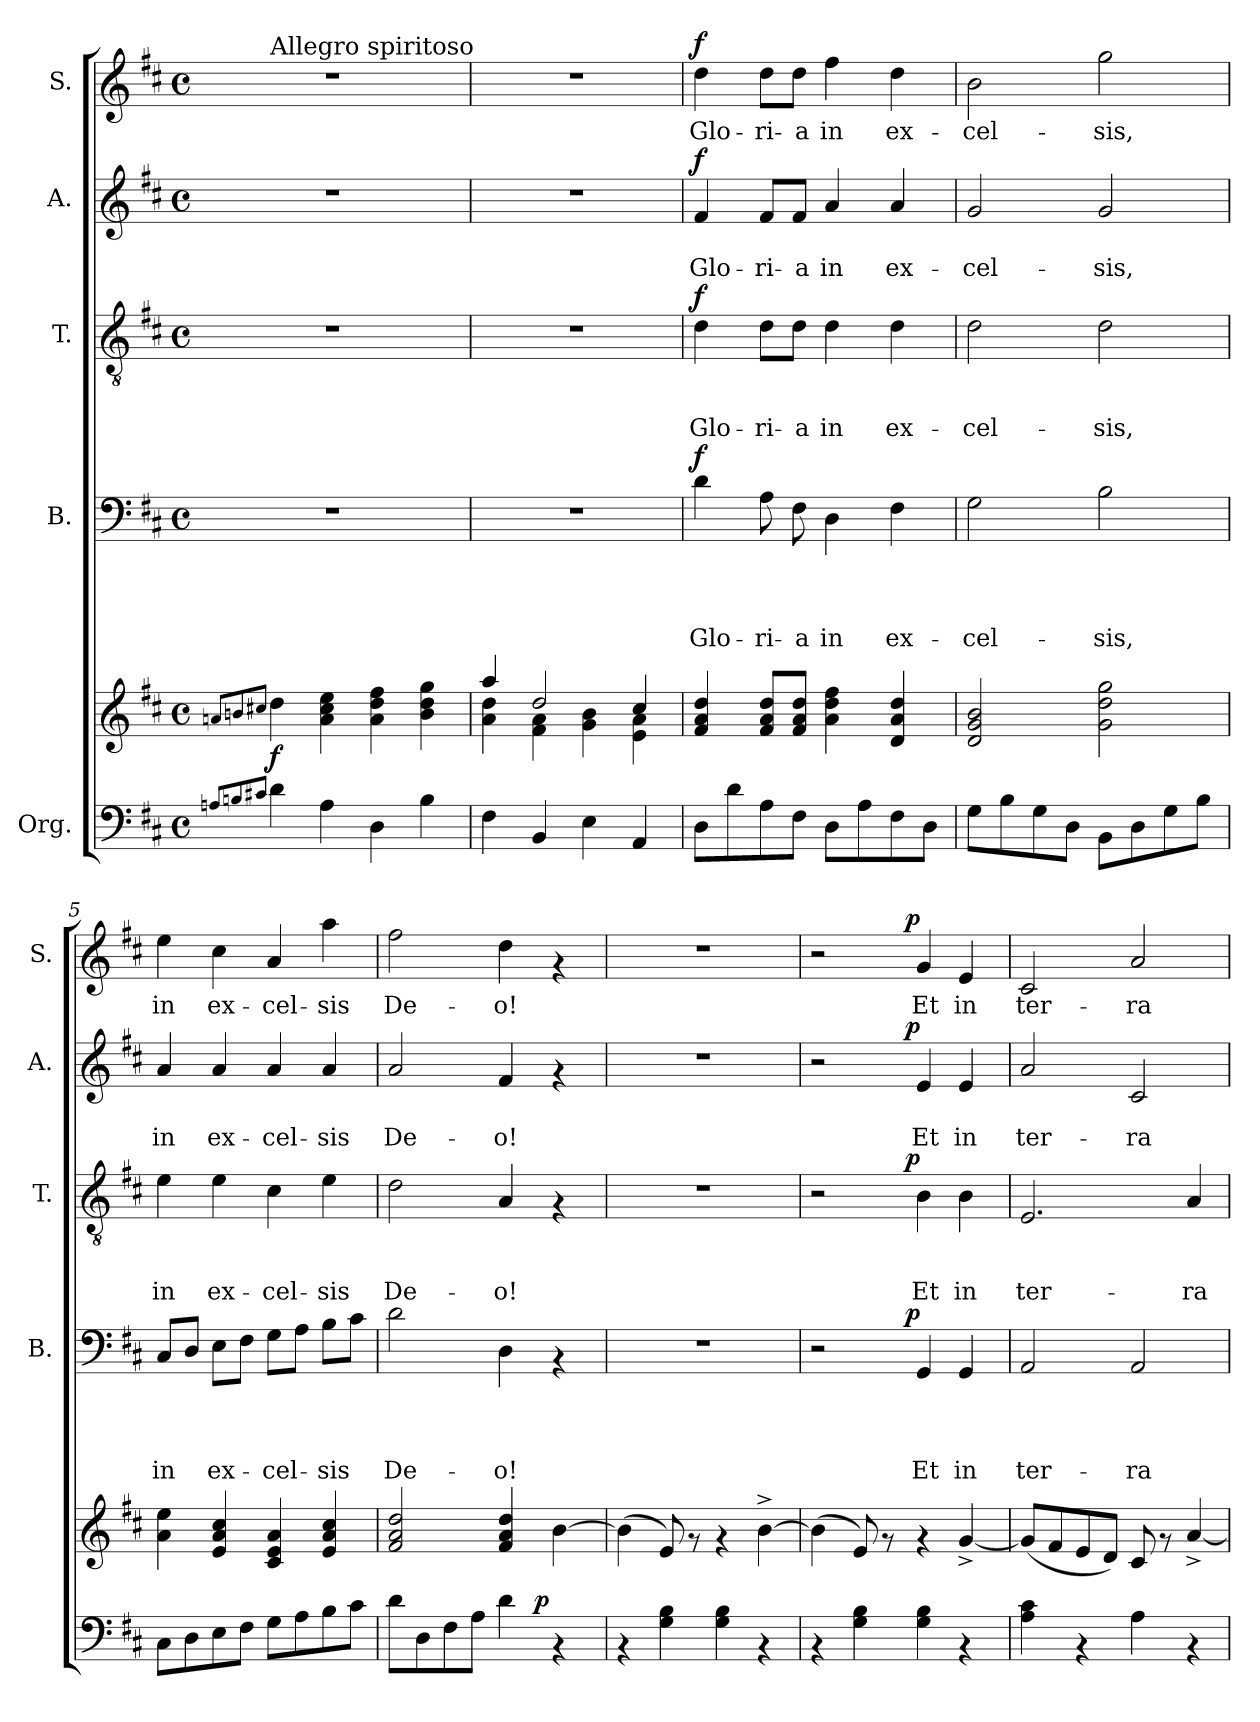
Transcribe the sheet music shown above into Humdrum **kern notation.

**kern	**kern	**dynam	**kern	**text	**text	**text	**text	**dynam	**kern	**text	**text	**text	**dynam	**kern	**text	**text	**dynam	**kern	**text	**dynam
*part5	*part5	*part5	*part4	*part4	*part4	*part4	*part4	*part4	*part3	*part3	*part3	*part3	*part3	*part2	*part2	*part2	*part2	*part1	*part1	*part1
*staff6	*staff5	*staff5/6	*staff4	*staff4	*staff4	*staff4	*staff4	*staff4	*staff3	*staff3	*staff3	*staff3	*staff3	*staff2	*staff2	*staff2	*staff2	*staff1	*staff1	*staff1
*I"Org.	*	*	*I"B.	*	*	*	*	*	*I"T.	*	*	*	*	*I"A.	*	*	*	*I"S.	*	*
*	*	*	*I'B.	*	*	*	*	*	*I'T.	*	*	*	*	*I'A.	*	*	*	*I'S.	*	*
*clefF4	*clefG2	*	*clefF4	*	*	*	*	*	*clefGv2	*	*	*	*	*clefG2	*	*	*	*clefG2	*	*
*k[f#c#]	*k[f#c#]	*	*k[f#c#]	*	*	*	*	*	*k[f#c#]	*	*	*	*	*k[f#c#]	*	*	*	*k[f#c#]	*	*
*D:	*D:	*	*D:	*	*	*	*	*	*D:	*	*	*	*	*D:	*	*	*	*D:	*	*
*M4/4	*M4/4	*	*M4/4	*	*	*	*	*	*M4/4	*	*	*	*	*M4/4	*	*	*	*M4/4	*	*
*met(c)	*met(c)	*	*met(c)	*	*	*	*	*	*met(c)	*	*	*	*	*met(c)	*	*	*	*met(c)	*	*
=1	=1	=1	=1	=1	=1	=1	=1	=1	=1	=1	=1	=1	=1	=1	=1	=1	=1	=1	=1	=1
8qAn/L	8qan/L	.	.	.	.	.	.	.	.	.	.	.	.	.	.	.	.	.	.	.
8qBn/	8qbn/	.	.	.	.	.	.	.	.	.	.	.	.	.	.	.	.	.	.	.
8qc#X/J	8qcc#X/J	.	.	.	.	.	.	.	.	.	.	.	.	.	.	.	.	.	.	.
!	!	!	!	!	!	!	!	!	!	!	!	!	!	!	!	!	!	!LO:TX:a:t=Allegro spiritoso	!	!
!	!	!LO:DY:a=2	!	!	!	!	!	!	!	!	!	!	!	!	!	!	!	!	!	!
4d\	4dd\	f	1r	.	.	.	.	.	1r	.	.	.	.	1r	.	.	.	1r	.	.
4A\	4a\ 4cc#\ 4ee\	.	.	.	.	.	.	.	.	.	.	.	.	.	.	.	.	.	.	.
4D\	4a\ 4dd\ 4ff#\	.	.	.	.	.	.	.	.	.	.	.	.	.	.	.	.	.	.	.
4B\	4b\ 4dd\ 4gg\	.	.	.	.	.	.	.	.	.	.	.	.	.	.	.	.	.	.	.
=2	=2	=2	=2	=2	=2	=2	=2	=2	=2	=2	=2	=2	=2	=2	=2	=2	=2	=2	=2	=2
*	*^	*	*	*	*	*	*	*	*	*	*	*	*	*	*	*	*	*	*	*
4F#\	4aa/	4a\ 4dd\	.	1r	.	.	.	.	.	1r	.	.	.	.	1r	.	.	.	1r	.	.
4BB/	2dd/	4f#\ 4a\	.	.	.	.	.	.	.	.	.	.	.	.	.	.	.	.	.	.	.
4E\	.	4g\ 4b\	.	.	.	.	.	.	.	.	.	.	.	.	.	.	.	.	.	.	.
4AA/	4cc#/	4e\ 4a\	.	.	.	.	.	.	.	.	.	.	.	.	.	.	.	.	.	.	.
=3	=3	=3	=3	=3	=3	=3	=3	=3	=3	=3	=3	=3	=3	=3	=3	=3	=3	=3	=3	=3	=3
!	!	!	!	!	!	!	!	!LO:LY:b	!LO:DY:a	!	!	!	!LO:LY:b	!LO:DY:a	!	!	!LO:LY:b	!LO:DY:a	!	!LO:LY:b	!LO:DY:a
*	*v	*v	*	*	*	*	*	*	*	*	*	*	*	*	*	*	*	*	*	*	*
8D\L	4f#/ 4a/ 4dd/	.	4d\	.	.	.	Glo-	f	4d\	.	.	Glo-	f	4f#/	.	Glo-	f	4dd\	Glo-	f
8d\	.	.	.	.	.	.	.	.	.	.	.	.	.	.	.	.	.	.	.	.
!	!	!	!	!	!	!	!LO:LY:b	!	!	!	!	!LO:LY:b	!	!	!	!LO:LY:b	!	!	!LO:LY:b	!
8A\	8f#/ 8a/ 8dd/L	.	8A\	.	.	.	-ri-	.	8d\L	.	.	-ri-	.	8f#/L	.	-ri-	.	8dd\L	-ri-	.
!	!	!	!	!	!	!	!LO:LY:b	!	!	!	!	!LO:LY:b	!	!	!	!LO:LY:b	!	!	!LO:LY:b	!
8F#\J	8f#/ 8a/ 8dd/J	.	8F#\	.	.	.	-a	.	8d\J	.	.	-a	.	8f#/J	.	-a	.	8dd\J	-a	.
!	!	!	!	!	!	!	!LO:LY:b	!	!	!	!	!LO:LY:b	!	!	!	!LO:LY:b	!	!	!LO:LY:b	!
8D\L	4a\ 4dd\ 4ff#\	.	4D\	.	.	.	in	.	4d\	.	.	in	.	4a/	.	in	.	4ff#\	in	.
8A\	.	.	.	.	.	.	.	.	.	.	.	.	.	.	.	.	.	.	.	.
!	!	!	!	!	!	!	!LO:LY:b	!	!	!	!	!LO:LY:b	!	!	!	!LO:LY:b	!	!	!LO:LY:b	!
8F#\	4d/ 4a/ 4dd/	.	4F#\	.	.	.	ex-	.	4d\	.	.	ex-	.	4a/	.	ex-	.	4dd\	ex-	.
8D\J	.	.	.	.	.	.	.	.	.	.	.	.	.	.	.	.	.	.	.	.
=4	=4	=4	=4	=4	=4	=4	=4	=4	=4	=4	=4	=4	=4	=4	=4	=4	=4	=4	=4	=4
!	!	!	!	!	!	!	!LO:LY:b	!	!	!	!	!LO:LY:b	!	!	!	!LO:LY:b	!	!	!LO:LY:b	!
8G\L	2d/ 2g/ 2b/	.	2G\	.	.	.	-cel-	.	2d\	.	.	-cel-	.	2g/	.	-cel-	.	2b\	-cel-	.
8B\	.	.	.	.	.	.	.	.	.	.	.	.	.	.	.	.	.	.	.	.
8G\	.	.	.	.	.	.	.	.	.	.	.	.	.	.	.	.	.	.	.	.
8D\J	.	.	.	.	.	.	.	.	.	.	.	.	.	.	.	.	.	.	.	.
!	!	!	!	!	!	!	!LO:LY:b	!	!	!	!	!LO:LY:b	!	!	!	!LO:LY:b	!	!	!LO:LY:b	!
8BB\L	2g\ 2dd\ 2gg\	.	2B\	.	.	.	-sis,	.	2d\	.	.	-sis,	.	2g/	.	-sis,	.	2gg\	-sis,	.
8D\	.	.	.	.	.	.	.	.	.	.	.	.	.	.	.	.	.	.	.	.
8G\	.	.	.	.	.	.	.	.	.	.	.	.	.	.	.	.	.	.	.	.
8B\J	.	.	.	.	.	.	.	.	.	.	.	.	.	.	.	.	.	.	.	.
=5	=5	=5	=5	=5	=5	=5	=5	=5	=5	=5	=5	=5	=5	=5	=5	=5	=5	=5	=5	=5
!	!	!	!	!	!	!	!LO:LY:b	!	!	!	!	!LO:LY:b	!	!	!	!LO:LY:b	!	!	!LO:LY:b	!
8C#\L	4a\ 4ee\	.	8C#/L	.	.	.	in	.	4e\	.	.	in	.	4a/	.	in	.	4ee\	in	.
8D\	.	.	8D/J	.	.	.	.	.	.	.	.	.	.	.	.	.	.	.	.	.
!	!	!	!	!	!	!	!LO:LY:b	!	!	!	!	!LO:LY:b	!	!	!	!LO:LY:b	!	!	!LO:LY:b	!
8E\	4e/ 4a/ 4cc#/	.	8E\L	.	.	.	ex-	.	4e\	.	.	ex-	.	4a/	.	ex-	.	4cc#\	ex-	.
8F#\J	.	.	8F#\J	.	.	.	.	.	.	.	.	.	.	.	.	.	.	.	.	.
!	!	!	!	!	!	!	!LO:LY:b	!	!	!	!	!LO:LY:b	!	!	!	!LO:LY:b	!	!	!LO:LY:b	!
8G\L	4c#/ 4e/ 4a/	.	8G\L	.	.	.	-cel-	.	4c#\	.	.	-cel-	.	4a/	.	-cel-	.	4a/	-cel-	.
8A\	.	.	8A\J	.	.	.	.	.	.	.	.	.	.	.	.	.	.	.	.	.
!	!	!	!	!	!	!	!LO:LY:b	!	!	!	!	!LO:LY:b	!	!	!	!LO:LY:b	!	!	!LO:LY:b	!
8B\	4e/ 4a/ 4cc#/	.	8B\L	.	.	.	-sis	.	4e\	.	.	-sis	.	4a/	.	-sis	.	4aa\	-sis	.
8c#\J	.	.	8c#\J	.	.	.	.	.	.	.	.	.	.	.	.	.	.	.	.	.
=6	=6	=6	=6	=6	=6	=6	=6	=6	=6	=6	=6	=6	=6	=6	=6	=6	=6	=6	=6	=6
!	!	!	!	!	!	!	!LO:LY:b	!	!	!	!	!LO:LY:b	!	!	!	!LO:LY:b	!	!	!LO:LY:b	!
*^	*	*	*	*	*	*	*	*	*	*	*	*	*	*	*	*	*	*	*	*
8d\L	2ryy	2f#/ 2a/ 2dd/	.	2d\	.	.	.	De-	.	2d\	.	.	De-	.	2a/	.	De-	.	2ff#\	De-	.
8D\	.	.	.	.	.	.	.	.	.	.	.	.	.	.	.	.	.	.	.	.	.
8F#\	.	.	.	.	.	.	.	.	.	.	.	.	.	.	.	.	.	.	.	.	.
8A\J	.	.	.	.	.	.	.	.	.	.	.	.	.	.	.	.	.	.	.	.	.
!	!	!	!	!	!	!	!	!LO:LY:b	!	!	!	!	!LO:LY:b	!	!	!	!LO:LY:b	!	!	!LO:LY:b	!
4d\	8.ryy	4f#/ 4a/ 4dd/	.	4D\	.	.	.	-o!	.	4A/	.	.	-o!	.	4f#/	.	-o!	.	4dd\	-o!	.
!	!	!	!LO:DY:a=2	!	!	!	!	!	!	!	!	!	!	!	!	!	!	!	!	!	!
.	4ryy	.	p	.	.	.	.	.	.	.	.	.	.	.	.	.	.	.	.	.	.
4rAA	.	[<4b\	.	4rAA	.	.	.	.	.	4rF	.	.	.	.	4rf	.	.	.	4rf	.	.
.	16ryy	.	.	.	.	.	.	.	.	.	.	.	.	.	.	.	.	.	.	.	.
*v	*v	*	*	*	*	*	*	*	*	*	*	*	*	*	*	*	*	*	*	*	*
!!LO:LB:g=z
=7	=7	=7	=7	=7	=7	=7	=7	=7	=7	=7	=7	=7	=7	=7	=7	=7	=7	=7	=7	=7
4rAA	(>4b\]	.	1r	.	.	.	.	.	1r	.	.	.	.	1r	.	.	.	1r	.	.
4G\ 4B\	8e/)	.	.	.	.	.	.	.	.	.	.	.	.	.	.	.	.	.	.	.
.	8rf	.	.	.	.	.	.	.	.	.	.	.	.	.	.	.	.	.	.	.
4G\ 4B\	4rf	.	.	.	.	.	.	.	.	.	.	.	.	.	.	.	.	.	.	.
4rAA	[>4b^>\	.	.	.	.	.	.	.	.	.	.	.	.	.	.	.	.	.	.	.
=8	=8	=8	=8	=8	=8	=8	=8	=8	=8	=8	=8	=8	=8	=8	=8	=8	=8	=8	=8	=8
*	*	*	*^	*	*	*	*	*	*^	*	*	*	*	*^	*	*	*	*^	*	*
4rAA	(>4b\]	.	2r	4...ryy	.	.	.	.	.	2r	4...ryy	.	.	.	.	2r	4...ryy	.	.	.	2r	4...ryy	.	.
4G\ 4B\	8e/)	.	.	.	.	.	.	.	.	.	.	.	.	.	.	.	.	.	.	.	.	.	.	.
.	8rf	.	.	.	.	.	.	.	.	.	.	.	.	.	.	.	.	.	.	.	.	.	.	.
!	!	!	!	!	!	!	!	!	!LO:DY:a	!	!	!	!	!	!LO:DY:a	!	!	!	!	!LO:DY:a	!	!	!	!LO:DY:a
.	.	.	.	2ryy	.	.	.	.	p	.	2ryy	.	.	.	p	.	2ryy	.	.	p	.	2ryy	.	p
!	!	!	!	!	!	!	!	!LO:LY:b	!	!	!	!	!	!LO:LY:b	!	!	!	!	!LO:LY:b	!	!	!	!LO:LY:b	!
4G\ 4B\	4rf	.	4GG/	.	.	.	.	Et	.	4B\	.	.	.	Et	.	4e/	.	.	Et	.	4g/	.	Et	.
!	!	!	!	!	!	!	!	!LO:LY:b	!	!	!	!	!	!LO:LY:b	!	!	!	!	!LO:LY:b	!	!	!	!LO:LY:b	!
4rAA	[<4g^</	.	4GG/	.	.	.	.	in	.	4B\	.	.	.	in	.	4e/	.	.	in	.	4e/	.	in	.
.	.	.	.	32ryy	.	.	.	.	.	.	32ryy	.	.	.	.	.	32ryy	.	.	.	.	32ryy	.	.
=9	=9	=9	=9	=9	=9	=9	=9	=9	=9	=9	=9	=9	=9	=9	=9	=9	=9	=9	=9	=9	=9	=9	=9	=9
!	!	!	!	!	!	!	!	!LO:LY:b	!	!	!	!	!	!LO:LY:b	!	!	!	!	!LO:LY:b	!	!	!	!LO:LY:b	!
*	*	*	*v	*v	*	*	*	*	*	*	*	*	*	*	*	*v	*v	*	*	*	*v	*v	*	*
*	*	*	*	*	*	*	*	*	*v	*v	*	*	*	*	*	*	*	*	*	*	*
4A\ 4c#\	(<8g/L]	.	2AA/	.	.	.	ter-	.	2.E/	.	.	ter-	.	2a/	.	ter-	.	2c#/	ter-	.
.	8f#/	.	.	.	.	.	.	.	.	.	.	.	.	.	.	.	.	.	.	.
4rAA	8e/	.	.	.	.	.	.	.	.	.	.	.	.	.	.	.	.	.	.	.
.	8d/J)	.	.	.	.	.	.	.	.	.	.	.	.	.	.	.	.	.	.	.
!	!	!	!	!	!	!	!LO:LY:b	!	!	!	!	!	!	!	!	!LO:LY:b	!	!	!LO:LY:b	!
4A\	8c#/	.	2AA/	.	.	.	-ra	.	.	.	.	.	.	2c#/	.	-ra	.	2a/	-ra	.
.	8rf	.	.	.	.	.	.	.	.	.	.	.	.	.	.	.	.	.	.	.
!	!	!	!	!	!	!	!	!	!	!	!	!LO:LY:b	!	!	!	!	!	!	!	!
4rAA	[<4a^</	.	.	.	.	.	.	.	4A/	.	.	-ra	.	.	.	.	.	.	.	.
=	=	=	=	=	=	=	=	=	=	=	=	=	=	=	=	=	=	=	=	=
*-	*-	*-	*-	*-	*-	*-	*-	*-	*-	*-	*-	*-	*-	*-	*-	*-	*-	*-	*-	*-
